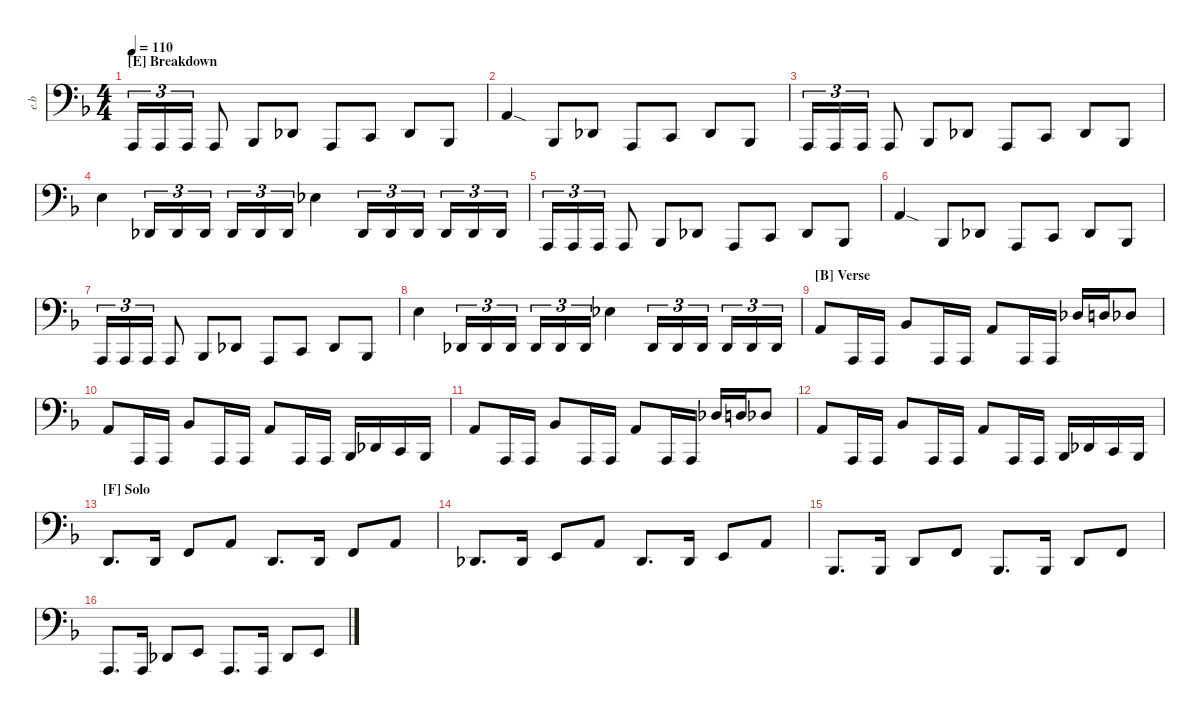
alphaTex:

\defaultSystemsLayout 4
\hideDynamics
\bracketExtendMode nobrackets
\otherSystemsTrackNameOrientation horizontal
\track ("Electric Bass" "e.b") {instrument electricbassfinger}
\staff {score}
\tuning (G2 D2 A1 E1 A0)
\ts (4 4)
\section ("E" "Breakdown")
\tempo 110
\clef f4
\ks dminor
0.5{acc forcenatural}.16{tu (3 2) dy fff beam Up} 0.5{acc forcenatural}.16{tu (3 2) beam Up} 0.5{acc forcenatural}.16{tu (3 2) beam Up} 0.5{acc forcenatural}.8{beam Up} 1.5{acc b}.8{beam Up} 4.5{acc b}.8{beam Up} 0.5{acc forcenatural}.8{beam Up} 3.5{acc forcenatural}.8{beam Up} 4.5{acc b}.8{beam Up} 1.5{acc b}.8{beam Up} |
12.5{sod acc forcenatural}.4{beam Up} 1.5{acc b}.8{beam Up} 4.5{acc b}.8{beam Up} 0.5{acc forcenatural}.8{beam Up} 3.5{acc forcenatural}.8{beam Up} 4.5{acc b}.8{beam Up} 1.5{acc b}.8{beam Up} |
0.5{acc forcenatural}.16{tu (3 2) beam Up} 0.5{acc forcenatural}.16{tu (3 2) beam Up} 0.5{acc forcenatural}.16{tu (3 2) beam Up} 0.5{acc forcenatural}.8{beam Up} 1.5{acc b}.8{beam Up} 4.5{acc b}.8{beam Up} 0.5{acc forcenatural}.8{beam Up} 3.5{acc forcenatural}.8{beam Up} 4.5{acc b}.8{beam Up} 1.5{acc b}.8{beam Up} |
7.3{acc forcenatural}.4{beam Down} 4.5{acc b}.16{tu (3 2) beam Up} 4.5{acc b}.16{tu (3 2) beam Up} 4.5{acc b}.16{tu (3 2) beam Up} 4.5{acc b}.16{tu (3 2) beam Up} 4.5{acc b}.16{tu (3 2) beam Up} 4.5{acc b}.16{tu (3 2) beam Up} 6.3{acc b}.4{beam Down} 4.5{acc b}.16{tu (3 2) beam Up} 4.5{acc b}.16{tu (3 2) beam Up} 4.5{acc b}.16{tu (3 2) beam Up} 4.5{acc b}.16{tu (3 2) beam Up} 4.5{acc b}.16{tu (3 2) beam Up} 4.5{acc b}.16{tu (3 2) beam Up} |
0.5{acc forcenatural}.16{tu (3 2) beam Up} 0.5{acc forcenatural}.16{tu (3 2) beam Up} 0.5{acc forcenatural}.16{tu (3 2) beam Up} 0.5{acc forcenatural}.8{beam Up} 1.5{acc b}.8{beam Up} 4.5{acc b}.8{beam Up} 0.5{acc forcenatural}.8{beam Up} 3.5{acc forcenatural}.8{beam Up} 4.5{acc b}.8{beam Up} 1.5{acc b}.8{beam Up} |
12.5{sod acc forcenatural}.4{beam Up} 1.5{acc b}.8{beam Up} 4.5{acc b}.8{beam Up} 0.5{acc forcenatural}.8{beam Up} 3.5{acc forcenatural}.8{beam Up} 4.5{acc b}.8{beam Up} 1.5{acc b}.8{beam Up} |
0.5{acc forcenatural}.16{tu (3 2) beam Up} 0.5{acc forcenatural}.16{tu (3 2) beam Up} 0.5{acc forcenatural}.16{tu (3 2) beam Up} 0.5{acc forcenatural}.8{beam Up} 1.5{acc b}.8{beam Up} 4.5{acc b}.8{beam Up} 0.5{acc forcenatural}.8{beam Up} 3.5{acc forcenatural}.8{beam Up} 4.5{acc b}.8{beam Up} 1.5{acc b}.8{beam Up} |
7.3{acc forcenatural}.4{beam Down} 4.5{acc b}.16{tu (3 2) beam Up} 4.5{acc b}.16{tu (3 2) beam Up} 4.5{acc b}.16{tu (3 2) beam Up} 4.5{acc b}.16{tu (3 2) beam Up} 4.5{acc b}.16{tu (3 2) beam Up} 4.5{acc b}.16{tu (3 2) beam Up} 6.3{acc b}.4{beam Down} 4.5{acc b}.16{tu (3 2) beam Up} 4.5{acc b}.16{tu (3 2) beam Up} 4.5{acc b}.16{tu (3 2) beam Up} 4.5{acc b}.16{tu (3 2) beam Up} 4.5{acc b}.16{tu (3 2) beam Up} 4.5{acc b}.16{tu (3 2) beam Up} |
\section ("B" "Verse")
5.4{acc forcenatural}.8{beam Up} 0.5{acc forcenatural}.16{beam Up} 0.5{acc forcenatural}.16{beam Up} 6.4{acc b}.8{beam Up} 0.5{acc forcenatural}.16{beam Up} 0.5{acc forcenatural}.16{beam Up} 5.4{acc forcenatural}.8{beam Up} 0.5{acc forcenatural}.16{beam Up} 0.5{acc forcenatural}.16{beam Up} 9.4{acc b}.16{beam Up} 10.4{acc forcenatural}.16{beam Up} 9.4{acc b}.8{beam Up} |
5.4{acc forcenatural}.8{beam Up} 0.5{acc forcenatural}.16{beam Up} 0.5{acc forcenatural}.16{beam Up} 6.4{acc b}.8{beam Up} 0.5{acc forcenatural}.16{beam Up} 0.5{acc forcenatural}.16{beam Up} 5.4{acc forcenatural}.8{beam Up} 0.5{acc forcenatural}.16{beam Up} 0.5{acc forcenatural}.16{beam Up} 1.5{acc b}.16{beam Up} 4.5{acc b}.16{beam Up} 3.5{acc forcenatural}.16{beam Up} 1.5{acc b}.16{beam Up} |
5.4{acc forcenatural}.8{beam Up} 0.5{acc forcenatural}.16{beam Up} 0.5{acc forcenatural}.16{beam Up} 6.4{acc b}.8{beam Up} 0.5{acc forcenatural}.16{beam Up} 0.5{acc forcenatural}.16{beam Up} 5.4{acc forcenatural}.8{beam Up} 0.5{acc forcenatural}.16{beam Up} 0.5{acc forcenatural}.16{beam Up} 9.4{acc b}.16{beam Up} 10.4{acc forcenatural}.16{beam Up} 9.4{acc b}.8{beam Up} |
5.4{acc forcenatural}.8{beam Up} 0.5{acc forcenatural}.16{beam Up} 0.5{acc forcenatural}.16{beam Up} 6.4{acc b}.8{beam Up} 0.5{acc forcenatural}.16{beam Up} 0.5{acc forcenatural}.16{beam Up} 5.4{acc forcenatural}.8{beam Up} 0.5{acc forcenatural}.16{beam Up} 0.5{acc forcenatural}.16{beam Up} 1.5{acc b}.16{beam Up} 4.5{acc b}.16{beam Up} 3.5{acc forcenatural}.16{beam Up} 1.5{acc b}.16{beam Up} |
\section ("F" "Solo")
5.5{acc forcenatural}.8{d beam Up} 5.5{acc forcenatural}.16{beam Up} 8.5{acc forcenatural}.8{beam Up} 5.4{acc forcenatural}.8{beam Up} 5.5{acc forcenatural}.8{d beam Up} 5.5{acc forcenatural}.16{beam Up} 8.5{acc forcenatural}.8{beam Up} 5.4{acc forcenatural}.8{beam Up} |
4.5{acc b}.8{d beam Up} 4.5{acc b}.16{beam Up} 7.5{acc forcenatural}.8{beam Up} 5.4{acc forcenatural}.8{beam Up} 4.5{acc b}.8{d beam Up} 4.5{acc b}.16{beam Up} 7.5{acc forcenatural}.8{beam Up} 5.4{acc forcenatural}.8{beam Up} |
1.5{acc b}.8{d beam Up} 1.5{acc b}.16{beam Up} 5.5{acc forcenatural}.8{beam Up} 1.4{acc forcenatural}.8{beam Up} 1.5{acc b}.8{d beam Up} 1.5{acc b}.16{beam Up} 5.5{acc forcenatural}.8{beam Up} 1.4{acc forcenatural}.8{beam Up} |
0.5{acc forcenatural}.8{d beam Up} 0.5{acc forcenatural}.16{beam Up} 4.5{acc b}.8{beam Up} 0.4{acc forcenatural}.8{beam Up} 0.5{acc forcenatural}.8{d beam Up} 0.5{acc forcenatural}.16{beam Up} 4.5{acc b}.8{beam Up} 0.4{acc forcenatural}.8{beam Up}
